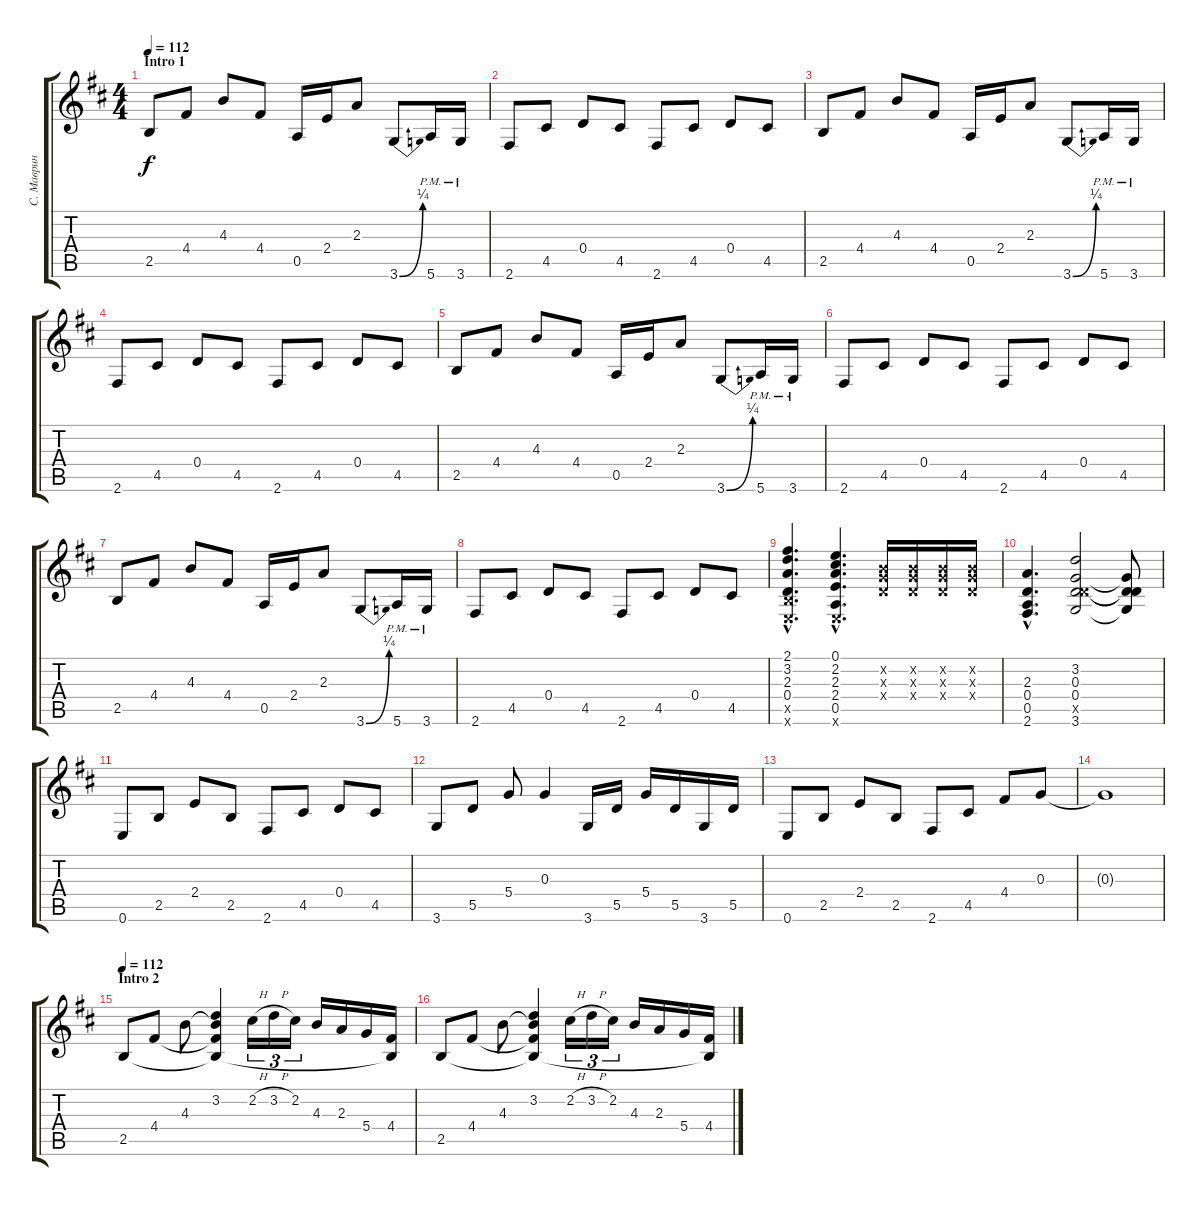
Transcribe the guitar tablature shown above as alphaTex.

\track ("С. Маврин" "С. Маврин") {instrument overdrivenguitar}
\staff {score tabs}
\tuning (E4 B3 G3 D3 A2 E2) {hide}
\ts (4 4)
\section ("" "Intro 1")
\tempo 112
\tempo 78
\tempo 112
\clef g2
\ks d
2.5.8{dy f instrument overdrivenguitar} 4.4.8 4.3.8 4.4.8 0.5.16 2.4.16 2.3.8 3.6{be (bend 0 0 60 1)}.8 5.6{pm}.16 3.6{pm}.16 |
2.6.8 4.5.8 0.4.8 4.5.8 2.6.8 4.5.8 0.4.8 4.5.8 |
2.5.8 4.4.8 4.3.8 4.4.8 0.5.16 2.4.16 2.3.8 3.6{be (bend 0 0 60 1)}.8 5.6{pm}.16 3.6{pm}.16 |
2.6.8 4.5.8 0.4.8 4.5.8 2.6.8 4.5.8 0.4.8 4.5.8 |
2.5.8 4.4.8 4.3.8 4.4.8 0.5.16 2.4.16 2.3.8 3.6{be (bend 0 0 60 1)}.8 5.6{pm}.16 3.6{pm}.16 |
2.6.8 4.5.8 0.4.8 4.5.8 2.6.8 4.5.8 0.4.8 4.5.8 |
2.5.8 4.4.8 4.3.8 4.4.8 0.5.16 2.4.16 2.3.8 3.6{be (bend 0 0 60 1)}.8 5.6{pm}.16 3.6{pm}.16 |
2.6.8 4.5.8 0.4.8 4.5.8 2.6.8 4.5.8 0.4.8 4.5.8 |
(2.1{hac} 3.2{hac} 2.3{hac} 0.4{hac} 2.5{hac x} 0.6{hac x}).4{d} (0.1{hac} 2.2{hac} 2.3{hac} 2.4{hac} 0.5{hac} 0.6{hac x}).4{d} (0.2{x} 0.3{x} 0.4{x}).16 (0.2{x} 0.3{x} 0.4{x}).16 (0.2{x} 0.3{x} 0.4{x}).16 (0.2{x} 0.3{x} 0.4{x}).16 |
(2.3{hac} 0.4{hac} 0.5{hac} 2.6{hac}).4{d} (3.2 0.3 0.4 5.5{x} 3.6).2 (0.3{t} 0.4{t} 5.5{t} 3.6{t}).8 |
0.6.8 2.5.8 2.4.8 2.5.8 2.6.8 4.5.8 0.4.8 4.5.8 |
3.6.8 5.5.8 5.4.8 0.3.4 3.6.16 5.5.16 5.4.16 5.5.16 3.6.16 5.5.16 |
0.6.8 2.5.8 2.4.8 2.5.8 2.6.8 4.5.8 4.4.8 0.3.8 |
0.3{t}.1 |
\section ("" "Intro 2")
\tempo 112
2.5.8 4.4.8 4.3.8 (3.2 4.3{t} 4.4{t} 2.5{t}).4 2.2{h}.16{tu (3 2)} 3.2{h}.16{tu (3 2)} 2.2.16{tu (3 2)} 4.3.16 2.3.16 5.4.16 (4.4 2.5{t}).16 |
2.5.8 4.4.8 4.3.8 (3.2 4.3{t} 4.4{t} 2.5{t}).4 2.2{h}.16{tu (3 2)} 3.2{h}.16{tu (3 2)} 2.2.16{tu (3 2)} 4.3.16 2.3.16 5.4.16 (4.4 2.5{t}).16
